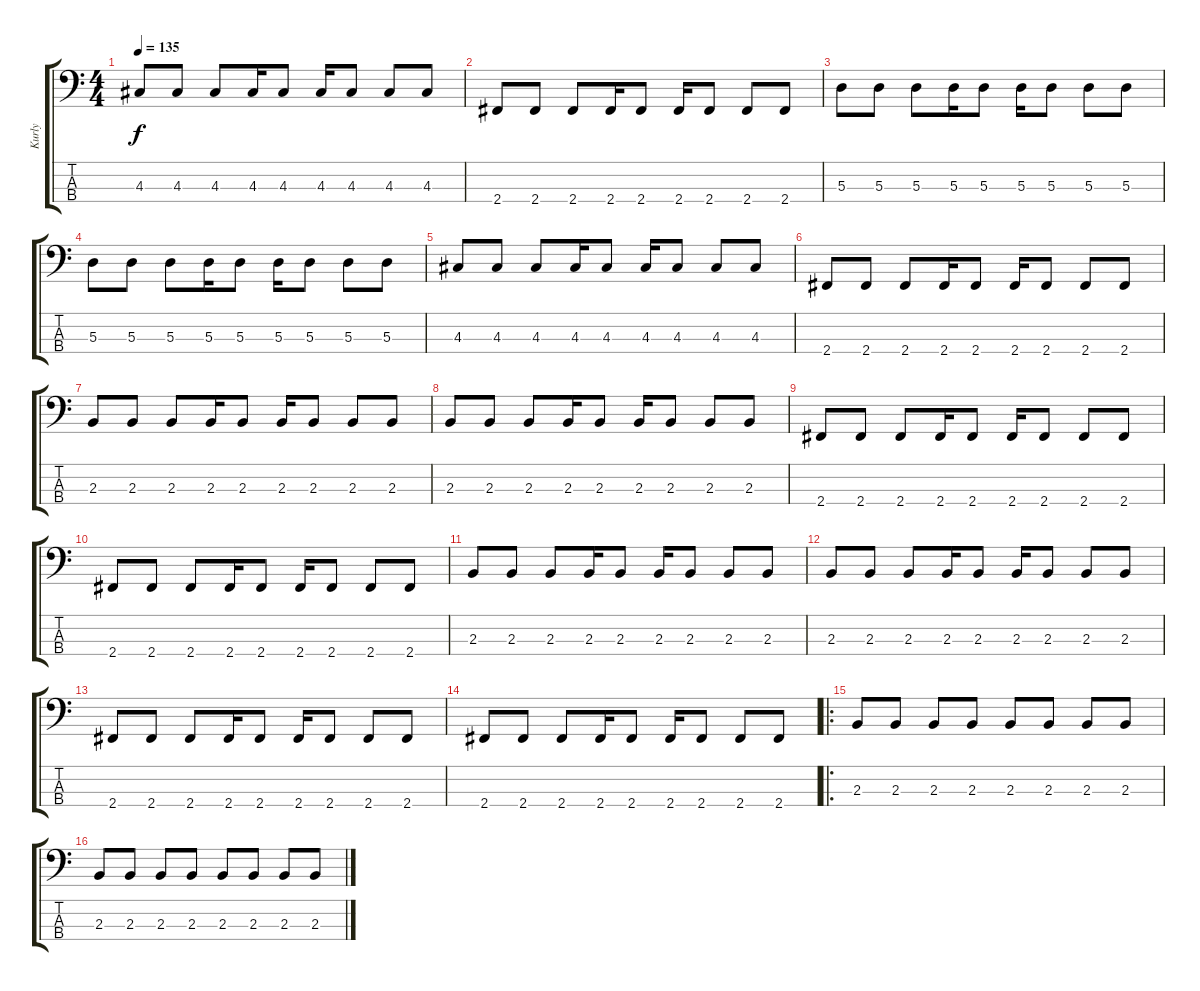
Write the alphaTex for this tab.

\track ("Kurly" "Kurly") {instrument electricbasspick}
\staff {score tabs}
\tuning (G2 D2 A1 E1) {hide}
\ts (4 4)
\tempo 135
\clef f4
\ks c
4.3.8{dy f} 4.3.8 4.3.8 4.3.16 4.3.8 4.3.16 4.3.8 4.3.8 4.3.8 |
2.4.8 2.4.8 2.4.8 2.4.16 2.4.8 2.4.16 2.4.8 2.4.8 2.4.8 |
5.3.8 5.3.8 5.3.8 5.3.16 5.3.8 5.3.16 5.3.8 5.3.8 5.3.8 |
5.3.8 5.3.8 5.3.8 5.3.16 5.3.8 5.3.16 5.3.8 5.3.8 5.3.8 |
4.3.8 4.3.8 4.3.8 4.3.16 4.3.8 4.3.16 4.3.8 4.3.8 4.3.8 |
2.4.8 2.4.8 2.4.8 2.4.16 2.4.8 2.4.16 2.4.8 2.4.8 2.4.8 |
2.3.8 2.3.8 2.3.8 2.3.16 2.3.8 2.3.16 2.3.8 2.3.8 2.3.8 |
2.3.8 2.3.8 2.3.8 2.3.16 2.3.8 2.3.16 2.3.8 2.3.8 2.3.8 |
2.4.8 2.4.8 2.4.8 2.4.16 2.4.8 2.4.16 2.4.8 2.4.8 2.4.8 |
2.4.8 2.4.8 2.4.8 2.4.16 2.4.8 2.4.16 2.4.8 2.4.8 2.4.8 |
2.3.8 2.3.8 2.3.8 2.3.16 2.3.8 2.3.16 2.3.8 2.3.8 2.3.8 |
2.3.8 2.3.8 2.3.8 2.3.16 2.3.8 2.3.16 2.3.8 2.3.8 2.3.8 |
2.4.8 2.4.8 2.4.8 2.4.16 2.4.8 2.4.16 2.4.8 2.4.8 2.4.8 |
2.4.8 2.4.8 2.4.8 2.4.16 2.4.8 2.4.16 2.4.8 2.4.8 2.4.8 |
\ro
2.3.8 2.3.8 2.3.8 2.3.8 2.3.8 2.3.8 2.3.8 2.3.8 |
2.3.8 2.3.8 2.3.8 2.3.8 2.3.8 2.3.8 2.3.8 2.3.8
